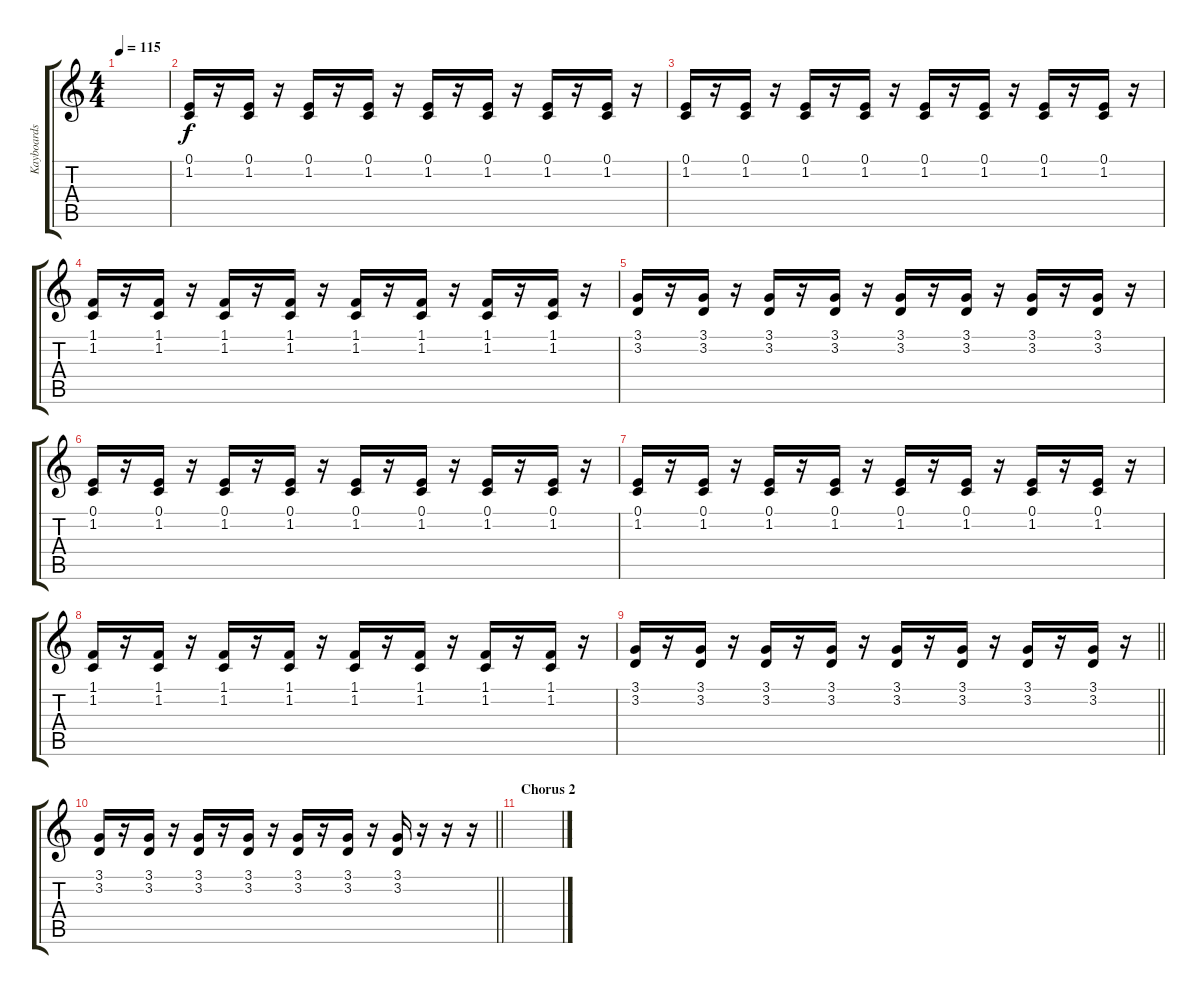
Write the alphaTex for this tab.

\track ("Kayboards" "Kayboards") {instrument brightacousticpiano}
\staff {score tabs}
\tuning (E4 B3 G3 D3 A2 E2) {hide}
\ts (4 4)
\tempo 115
\clef g2
\ks c
|
(0.1 1.2).16 r.16 (0.1 1.2).16 r.16 (0.1 1.2).16 r.16 (0.1 1.2).16 r.16 (0.1 1.2).16 r.16 (0.1 1.2).16 r.16 (0.1 1.2).16 r.16 (0.1 1.2).16 r.16 |
(0.1 1.2).16 r.16 (0.1 1.2).16 r.16 (0.1 1.2).16 r.16 (0.1 1.2).16 r.16 (0.1 1.2).16 r.16 (0.1 1.2).16 r.16 (0.1 1.2).16 r.16 (0.1 1.2).16 r.16 |
(1.1 1.2).16 r.16 (1.1 1.2).16 r.16 (1.1 1.2).16 r.16 (1.1 1.2).16 r.16 (1.1 1.2).16 r.16 (1.1 1.2).16 r.16 (1.1 1.2).16 r.16 (1.1 1.2).16 r.16 |
(3.1 3.2).16 r.16 (3.1 3.2).16 r.16 (3.1 3.2).16 r.16 (3.1 3.2).16 r.16 (3.1 3.2).16 r.16 (3.1 3.2).16 r.16 (3.1 3.2).16 r.16 (3.1 3.2).16 r.16 |
(0.1 1.2).16 r.16 (0.1 1.2).16 r.16 (0.1 1.2).16 r.16 (0.1 1.2).16 r.16 (0.1 1.2).16 r.16 (0.1 1.2).16 r.16 (0.1 1.2).16 r.16 (0.1 1.2).16 r.16 |
(0.1 1.2).16 r.16 (0.1 1.2).16 r.16 (0.1 1.2).16 r.16 (0.1 1.2).16 r.16 (0.1 1.2).16 r.16 (0.1 1.2).16 r.16 (0.1 1.2).16 r.16 (0.1 1.2).16 r.16 |
(1.1 1.2).16 r.16 (1.1 1.2).16 r.16 (1.1 1.2).16 r.16 (1.1 1.2).16 r.16 (1.1 1.2).16 r.16 (1.1 1.2).16 r.16 (1.1 1.2).16 r.16 (1.1 1.2).16 r.16 |
\barLineRight lightlight
(3.1 3.2).16 r.16 (3.1 3.2).16 r.16 (3.1 3.2).16 r.16 (3.1 3.2).16 r.16 (3.1 3.2).16 r.16 (3.1 3.2).16 r.16 (3.1 3.2).16 r.16 (3.1 3.2).16 r.16 |
\barLineRight lightlight
(3.1 3.2).16 r.16 (3.1 3.2).16 r.16 (3.1 3.2).16 r.16 (3.1 3.2).16 r.16 (3.1 3.2).16 r.16 (3.1 3.2).16 r.16 (3.1 3.2).16 r.16 r.16 r.16 |
\section ("" "Chorus 2")
